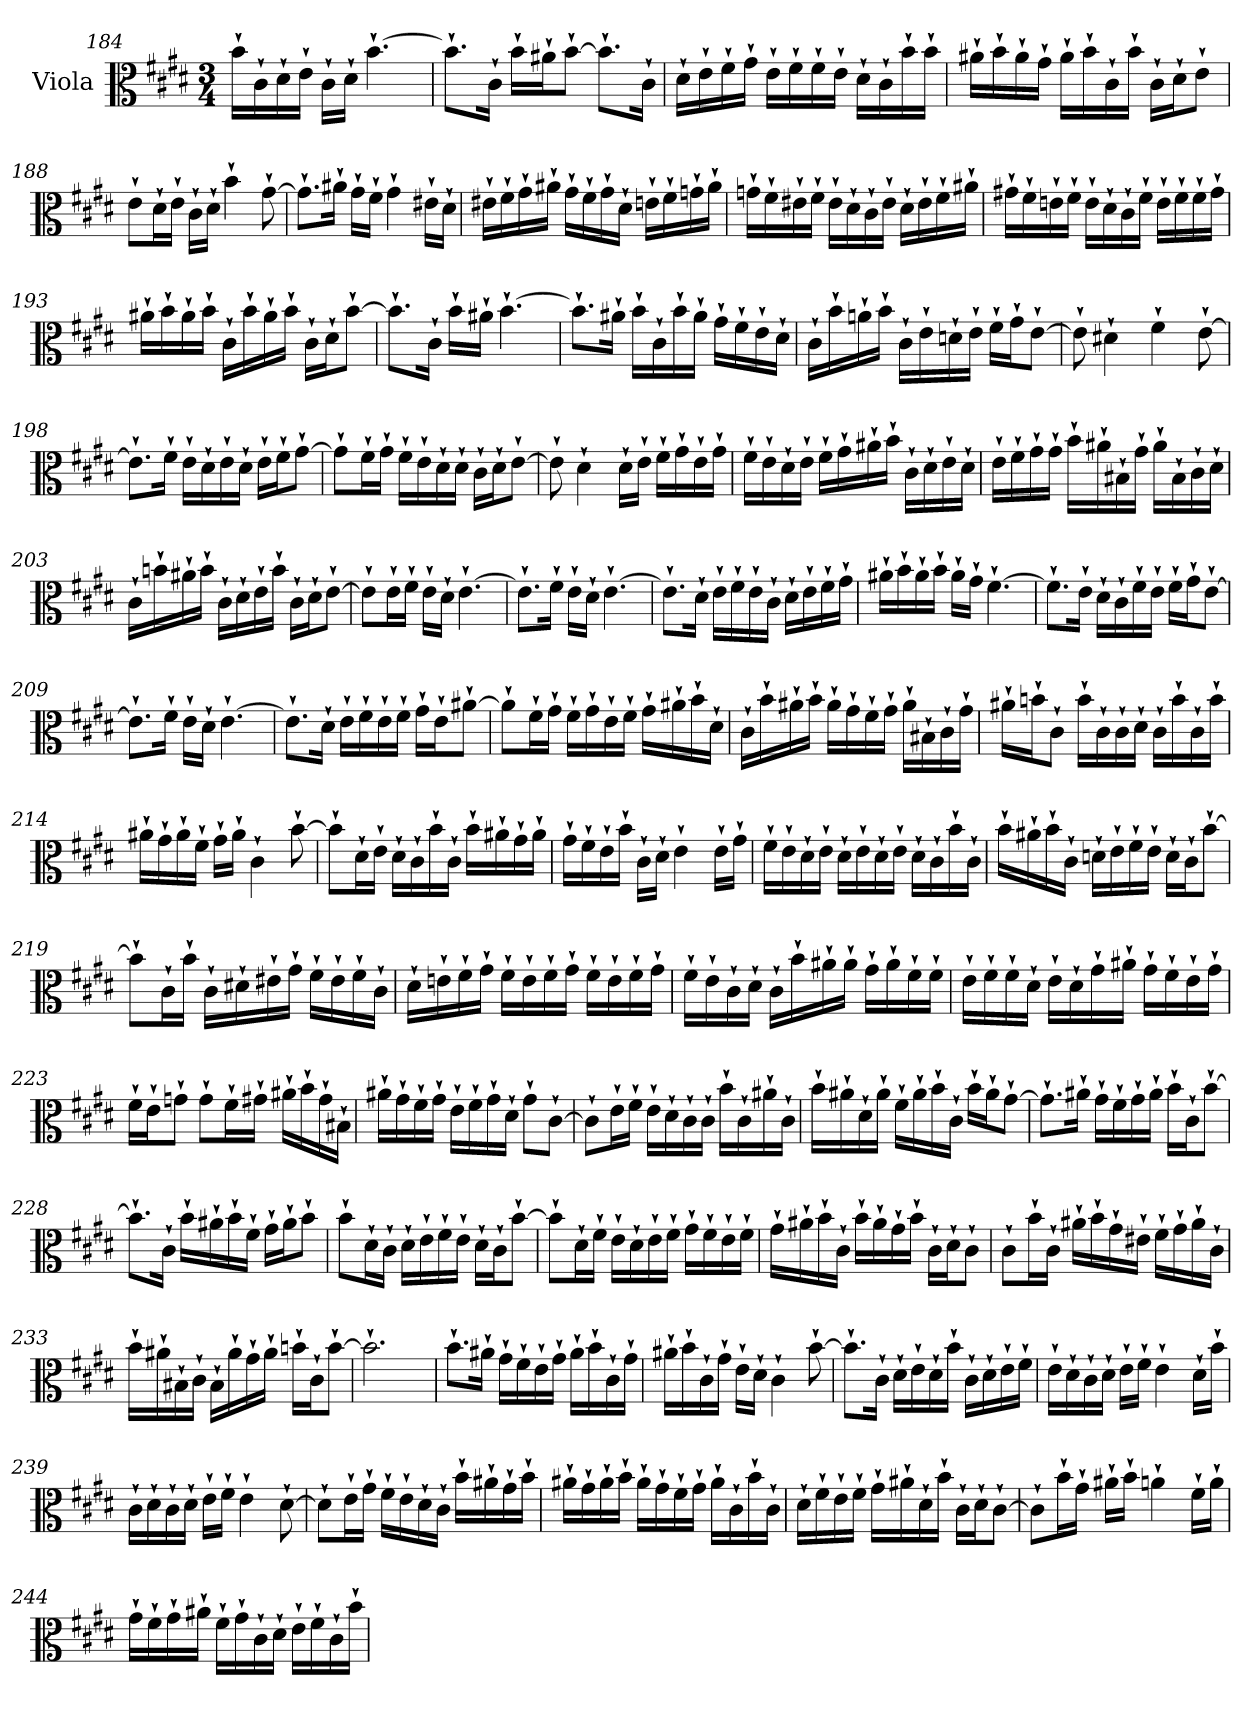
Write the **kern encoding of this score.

**kern
*part1
*staff1
*I"Viola
*I'Vla.
*clefC3
*k[f#c#g#d#]
*E:
*M3/4
=184
16b`\LL
16c#`\
16d#`\
16e`\JJ
16c#`\LL
16d#`\JJ
[4.b`\
!!LO:LB:g=z
=185
8.b`\L]
16c#`\Jk
16b`\LL
16a#X`\J
[8b`\J
8.b`\L]
16c#`\Jk
=186
16d#`\LL
16e`\
16f#`\
16g#`\JJ
16e`\LL
16f#`\
16f#`\
16e`\JJ
16d#`\LL
16c#`\
16b`\
16b`\JJ
=187
16a#X`\LL
16b`\
16a#`\
16g#`\JJ
16a#`\LL
16b`\
16c#`\
16b`\JJ
16c#`\LL
16d#`\J
8e`\J
=188
8e`\L
16d#`\L
16e`\JJ
16c#`\LL
16d#`\JJ
4b`\
[8g#`\
!!LO:LB:g=z
=189
8.g#`\L]
16a#X`\Jk
16g#`\LL
16f#`\JJ
4g#`\
16e#X`\LL
16d#`\JJ
=190
16e#X`\LL
16f#`\
16g#`\
16a#X`\JJ
16g#`\LL
16f#`\
16g#`\
16d#`\JJ
16en`\LL
16f#`\
16gn`\
16a#`\JJ
=191
16gn`\LL
16f#`\
16e#X`\
16f#`\JJ
16e#`\LL
16d#`\
16c#`\
16e#`\JJ
16d#`\LL
16e#`\
16f#`\
16a#X`\JJ
!!LO:LB:g=z
=192
16g#X`\LL
16f#`\
16en`\
16f#`\JJ
16e`\LL
16d#`\
16c#`\
16f#`\JJ
16e`\LL
16f#`\
16f#`\
16g#`\JJ
=193
16a#X`\LL
16b`\
16a#`\
16b`\JJ
16c#`\LL
16b`\
16a#`\
16b`\JJ
16c#`\LL
16d#`\J
[8b`\J
=194
8.b`\L]
16c#`\Jk
16b`\LL
16a#X`\JJ
[4.b`\
=195
8.b`\L]
16a#X`\Jk
16b`\LL
16c#`\
16b`\
16a#`\JJ
16g#`\LL
16f#`\
16e`\
16d#`\JJ
!!LO:LB:g=z
=196
16c#`\LL
16b`\
16an`\
16b`\JJ
16c#`\LL
16e`\
16dn`\
16e`\JJ
16f#`\LL
16g#`\J
[8e`\J
=197
8e`\]
4d#X`\
4f#`\
[8e`\
=198
8.e`\L]
16f#`\Jk
16e`\LL
16d#`\
16e`\
16d#`\JJ
16e`\LL
16f#`\J
[8g#`\J
=199
8g#`\L]
16f#`\L
16g#`\JJ
16f#`\LL
16e`\
16d#`\
16d#`\JJ
16c#`\LL
16d#`\J
[8e`\J
!!LO:LB:g=z
=200
8e`\]
4d#`\
16d#`\LL
16e`\JJ
16f#`\LL
16g#`\
16e`\
16g#`\JJ
=201
16f#`\LL
16e`\
16d#`\
16e`\JJ
16f#`\LL
16g#`\
16a#X`\
16b`\JJ
16c#`\LL
16d#`\
16e`\
16d#`\JJ
=202
16e`\LL
16f#`\
16g#`\
16g#`\JJ
16b`\LL
16a#X`\
16B#X`\
16g#`\JJ
16a#`\LL
16B#`\
16c#`\
16d#`\JJ
!!LO:LB:g=z
=203
16c#`\LL
16bn`\
16a#X`\
16b`\JJ
16c#`\LL
16d#`\
16e`\
16b`\JJ
16c#`\LL
16d#`\J
[8e`\J
=204
8e`\L]
16e`\L
16f#`\JJ
16e`\LL
16d#`\JJ
[4.e`\
=205
8.e`\L]
16f#`\Jk
16e`\LL
16d#`\JJ
[4.e`\
=206
8.e`\L]
16d#`\Jk
16e`\LL
16f#`\
16e`\
16c#`\JJ
16d#`\LL
16e`\
16f#`\
16g#`\JJ
!!LO:LB:g=z
=207
16a#X`\LL
16b`\
16a#`\
16b`\JJ
16a#`\LL
16g#`\JJ
[4.f#`\
=208
8.f#`\L]
16e`\Jk
16d#`\LL
16c#`\
16f#`\
16e`\JJ
16f#`\LL
16g#`\J
[8e`\J
=209
8.e`\L]
16f#`\Jk
16e`\LL
16d#`\JJ
[4.e`\
=210
8.e`\L]
16d#`\Jk
16e`\LL
16f#`\
16e`\
16f#`\JJ
16g#`\LL
16e`\J
[8a#X`\J
!!LO:LB:g=z
=211
8a#`\L]
16f#`\L
16g#`\JJ
16f#`\LL
16g#`\
16e`\
16f#`\JJ
16g#`\LL
16a#X`\
16b`\
16d#`\JJ
=212
16c#`\LL
16b`\
16a#X`\
16b`\JJ
16a#`\LL
16g#`\
16f#`\
16g#`\JJ
16a#`\LL
16B#X`\
16c#`\
16g#`\JJ
=213
16a#X`\LL
16bn`\J
8c#`\J
16b`\LL
16c#`\
16c#`\
16d#`\JJ
16c#`\LL
16b`\
16c#`\
16b`\JJ
!!LO:LB:g=z
=214
16a#X`\LL
16g#`\
16a#`\
16f#`\JJ
16g#`\LL
16a#`\JJ
4c#`\
[8b`\
=215
8b`\L]
16d#`\L
16e`\JJ
16d#`\LL
16c#`\
16b`\
16c#`\JJ
16b`\LL
16a#X`\
16g#`\
16a#`\JJ
=216
16g#`\LL
16f#`\
16e`\
16b`\JJ
16c#`\LL
16d#`\JJ
4e`\
16e`\LL
16g#`\JJ
=217
16f#`\LL
16e`\
16d#`\
16e`\JJ
16d#`\LL
16e`\
16d#`\
16e`\JJ
16d#`\LL
16c#`\
16b`\
16c#`\JJ
!!LO:PB:g=z
=218
16b`\LL
16a#X`\
16b`\
16c#`\JJ
16dn`\LL
16e`\
16f#`\
16e`\JJ
16d`\LL
16c#`\J
[8b`\J
=219
8b`\L]
16c#`\L
16b`\JJ
16c#`\LL
16d#X`\
16e#X`\
16g#`\JJ
16f#`\LL
16e#`\
16f#`\
16c#`\JJ
=220
16d#`\LL
16en`\
16f#`\
16g#`\JJ
16f#`\LL
16e`\
16f#`\
16g#`\JJ
16f#`\LL
16e`\
16f#`\
16g#`\JJ
!!LO:LB:g=z
=221
16f#`\LL
16e`\
16c#`\
16d#`\JJ
16c#`\LL
16b`\
16a#X`\
16a#`\JJ
16g#`\LL
16a#`\
16f#`\
16f#`\JJ
=222
16e`\LL
16f#`\
16f#`\
16d#`\JJ
16e`\LL
16d#`\
16g#`\
16a#X`\JJ
16g#`\LL
16f#`\
16e`\
16g#`\JJ
=223
16f#`\LL
16e`\J
8gn`\J
8g`\L
16f#`\L
16g#X`\JJ
16a#X`\LL
16b`\
16g#`\
16B#X`\JJ
!!LO:LB:g=z
=224
16a#X`\LL
16g#`\
16f#`\
16g#`\JJ
16e`\LL
16f#`\
16g#`\
16d#`\JJ
8g#`\L
[8c#`\J
=225
8c#`\L]
16e`\L
16f#`\JJ
16e`\LL
16d#`\
16c#`\
16c#`\JJ
16b`\LL
16c#`\
16a#X`\
16c#`\JJ
=226
16b`\LL
16a#X`\
16d#`\
16a#`\JJ
16f#`\LL
16a#`\
16b`\
16c#`\JJ
16b`\LL
16a#`\J
[8g#`\J
!!LO:LB:g=z
=227
8.g#`\L]
16a#X`\Jk
16g#`\LL
16f#`\
16g#`\
16a#`\JJ
16b`\LL
16c#`\J
[8b`\J
=228
8.b`\L]
16c#`\Jk
16b`\LL
16a#X`\
16b`\
16f#`\JJ
16g#`\LL
16a#`\J
8b`\J
=229
8b`\L
16d#`\L
16c#`\JJ
16d#`\LL
16e`\
16f#`\
16e`\JJ
16d#`\LL
16c#`\J
[8b`\J
=230
8b`\L]
16d#`\L
16f#`\JJ
16e`\LL
16d#`\
16e`\
16f#`\JJ
16g#`\LL
16f#`\
16e`\
16f#`\JJ
!!LO:LB:g=z
=231
16g#`\LL
16a#X`\
16b`\
16c#`\JJ
16b`\LL
16a#`\
16g#`\
16b`\JJ
16c#`\LL
16d#`\J
8c#`\J
=232
8c#`\L
16b`\L
16c#`\JJ
16a#X`\LL
16b`\
16g#`\
16e#X`\JJ
16f#`\LL
16g#`\
16a#`\
16c#`\JJ
=233
16b`\LL
16a#X`\
16B#X`\
16c#`\JJ
16B#`\LL
16a#`\
16g#`\
16a#`\JJ
16bn`\LL
16c#`\J
[8b`\J
=234
2.b`\]
!!LO:LB:g=z
=235
8.b`\L
16a#X`\Jk
16g#`\LL
16f#`\
16e`\
16g#`\JJ
16a#`\LL
16b`\
16c#`\
16g#`\JJ
=236
16a#X`\LL
16b`\
16c#`\
16g#`\JJ
16e`\LL
16d#`\JJ
4c#`\
[8b`\
=237
8.b`\L]
16c#`\Jk
16d#`\LL
16e`\
16d#`\
16b`\JJ
16c#`\LL
16d#`\
16e`\
16f#`\JJ
=238
16e`\LL
16d#`\
16c#`\
16d#`\JJ
16e`\LL
16f#`\JJ
4e`\
16d#`\LL
16b`\JJ
!!LO:LB:g=z
=239
16c#`\LL
16d#`\
16c#`\
16d#`\JJ
16e`\LL
16f#`\JJ
4e`\
[8d#`\
=240
8d#`\L]
16e`\L
16g#`\JJ
16f#`\LL
16e`\
16d#`\
16c#`\JJ
16b`\LL
16a#X`\
16g#`\
16b`\JJ
=241
16a#X`\LL
16g#`\
16a#`\
16b`\JJ
16a#`\LL
16g#`\
16f#`\
16g#`\JJ
16a#`\LL
16c#`\
16b`\
16c#`\JJ
!!LO:LB:g=z
=242
16d#`\LL
16f#`\
16e`\
16f#`\JJ
16g#`\LL
16a#X`\
16d#`\
16b`\JJ
16c#`\LL
16d#`\J
[8c#`\J
=243
8c#`\L]
16b`\L
16g#`\JJ
16a#X`\LL
16b`\JJ
4an`\
16f#`\LL
16a`\JJ
=244
16g#`\LL
16f#`\
16g#`\
16a#X`\JJ
16f#`\LL
16g#`\
16c#`\
16d#`\JJ
16e`\LL
16f#`\
16c#`\
16b`\JJ
=
*-
